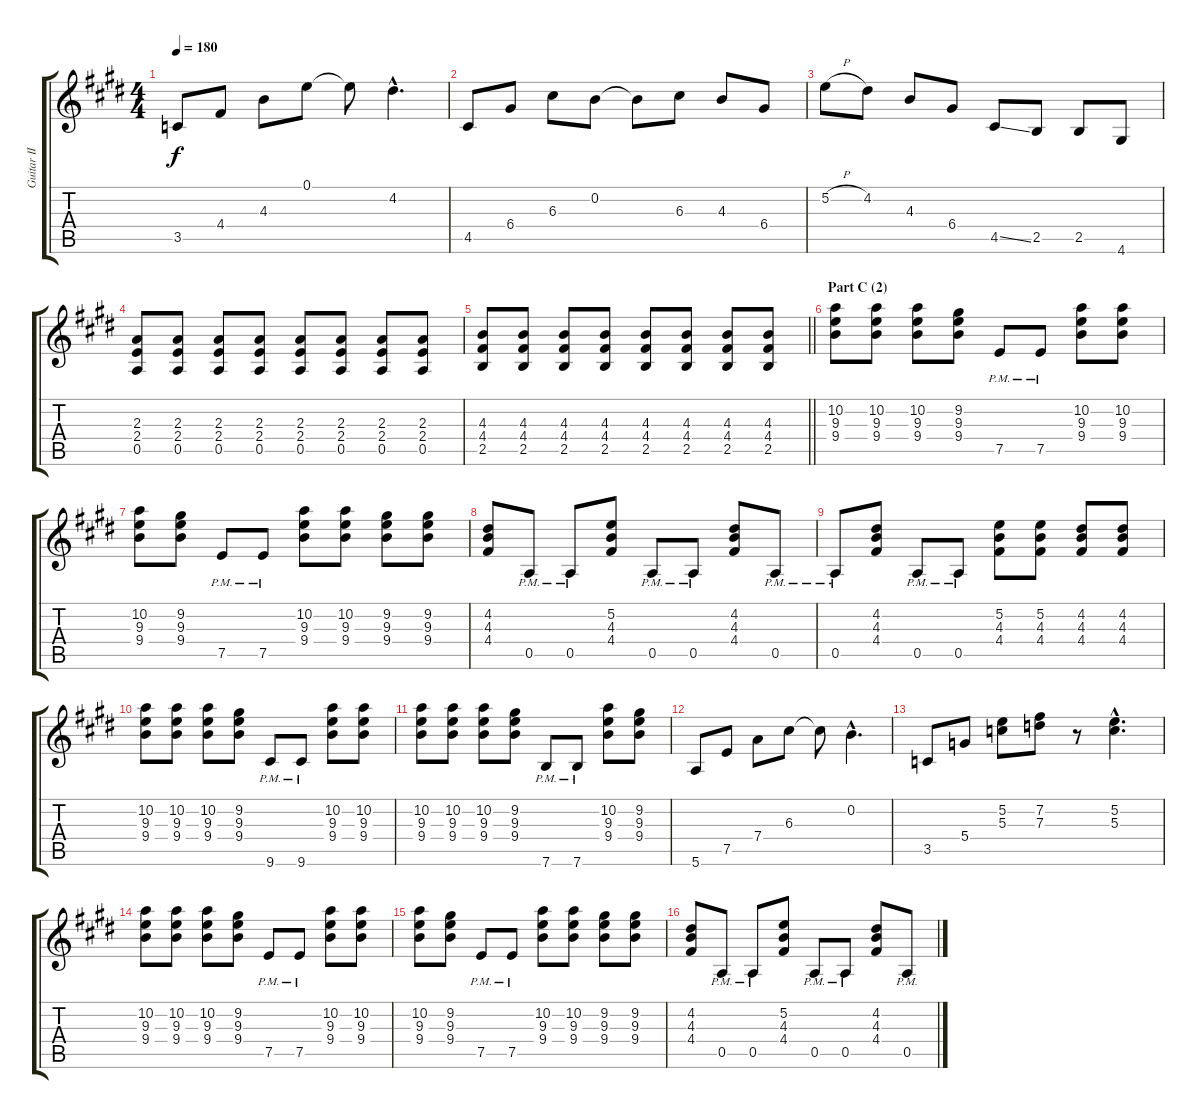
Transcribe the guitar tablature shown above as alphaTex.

\track ("Guitar II (Daita)" "Guitar II ") {instrument distortionguitar}
\staff {score tabs}
\tuning (E4 B3 G3 D3 A2 E2) {hide}
\ts (4 4)
\tempo 180
\clef g2
\ks e
3.5.8{dy f} 4.4.8 4.3.8 0.1.8 0.1{t}.8 4.2{hac}.4{d} |
4.5.8 6.4.8 6.3.8 0.2.8 0.2{t}.8 6.3.8 4.3.8 6.4.8 |
5.2{h}.8 4.2.8 4.3.8 6.4.8 4.5{ss}.8 2.5.8 2.5.8 4.6.8 |
(2.3 2.4 0.5).8 (2.3 2.4 0.5).8 (2.3 2.4 0.5).8 (2.3 2.4 0.5).8 (2.3 2.4 0.5).8 (2.3 2.4 0.5).8 (2.3 2.4 0.5).8 (2.3 2.4 0.5).8 |
\barLineRight lightlight
(4.3 4.4 2.5).8 (4.3 4.4 2.5).8 (4.3 4.4 2.5).8 (4.3 4.4 2.5).8 (4.3 4.4 2.5).8 (4.3 4.4 2.5).8 (4.3 4.4 2.5).8 (4.3 4.4 2.5).8 |
\section ("" "Part C (2)")
(10.2 9.3 9.4).8 (10.2 9.3 9.4).8 (10.2 9.3 9.4).8 (9.2 9.3 9.4).8 7.5{pm}.8 7.5{pm}.8 (10.2 9.3 9.4).8 (10.2 9.3 9.4).8 |
(10.2 9.3 9.4).8 (9.2 9.3 9.4).8 7.5{pm}.8 7.5{pm}.8 (10.2 9.3 9.4).8 (10.2 9.3 9.4).8 (9.2 9.3 9.4).8 (9.2 9.3 9.4).8 |
(4.2 4.3 4.4).8 0.5{pm}.8 0.5{pm}.8 (5.2 4.3 4.4).8 0.5{pm}.8 0.5{pm}.8 (4.2 4.3 4.4).8 0.5{pm}.8 |
0.5{pm}.8 (4.2 4.3 4.4).8 0.5{pm}.8 0.5{pm}.8 (5.2 4.3 4.4).8 (5.2 4.3 4.4).8 (4.2 4.3 4.4).8 (4.2 4.3 4.4).8 |
(10.2 9.3 9.4).8 (10.2 9.3 9.4).8 (10.2 9.3 9.4).8 (9.2 9.3 9.4).8 9.6{pm}.8 9.6{pm}.8 (10.2 9.3 9.4).8 (10.2 9.3 9.4).8 |
(10.2 9.3 9.4).8 (10.2 9.3 9.4).8 (10.2 9.3 9.4).8 (9.2 9.3 9.4).8 7.6{pm}.8 7.6{pm}.8 (10.2 9.3 9.4).8 (9.2 9.3 9.4).8 |
5.6.8 7.5.8 7.4.8 6.3.8 6.3{t}.8 0.2{hac}.4{d} |
3.5.8 5.4.8 (5.2 5.3).8 (7.2 7.3).8 r.8 (5.2{hac} 5.3{hac}).4{d} |
(10.2 9.3 9.4).8 (10.2 9.3 9.4).8 (10.2 9.3 9.4).8 (9.2 9.3 9.4).8 7.5{pm}.8 7.5{pm}.8 (10.2 9.3 9.4).8 (10.2 9.3 9.4).8 |
(10.2 9.3 9.4).8 (9.2 9.3 9.4).8 7.5{pm}.8 7.5{pm}.8 (10.2 9.3 9.4).8 (10.2 9.3 9.4).8 (9.2 9.3 9.4).8 (9.2 9.3 9.4).8 |
(4.2 4.3 4.4).8 0.5{pm}.8 0.5{pm}.8 (5.2 4.3 4.4).8 0.5{pm}.8 0.5{pm}.8 (4.2 4.3 4.4).8 0.5{pm}.8
